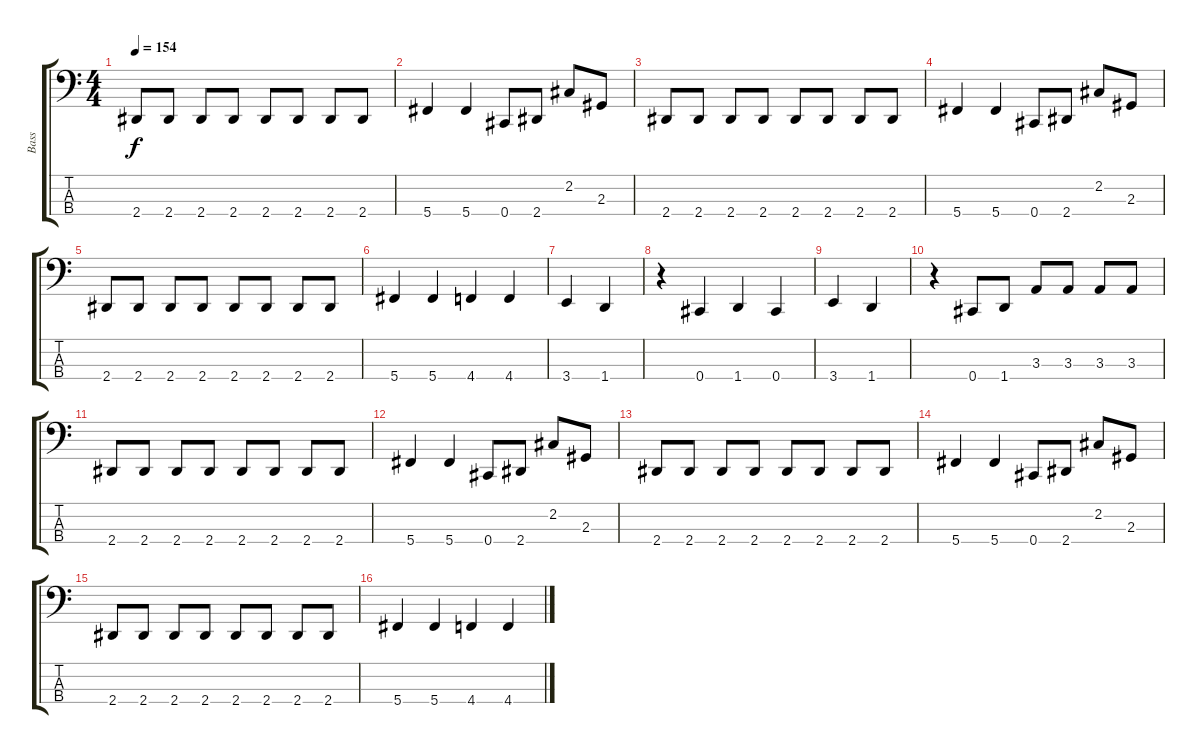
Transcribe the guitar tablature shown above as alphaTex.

\track ("Bass" "Bass") {instrument electricbasspick}
\staff {score tabs}
\tuning (E2 B1 Gb1 Db1) {hide}
\ts (4 4)
\tempo 154
\clef f4
\ks c
2.4.8{dy f instrument electricbasspick} 2.4.8 2.4.8 2.4.8 2.4.8 2.4.8 2.4.8 2.4.8 |
5.4.4 5.4.4 0.4.8 2.4.8 2.2.8 2.3.8 |
2.4.8 2.4.8 2.4.8 2.4.8 2.4.8 2.4.8 2.4.8 2.4.8 |
5.4.4 5.4.4 0.4.8 2.4.8 2.2.8 2.3.8 |
2.4.8 2.4.8 2.4.8 2.4.8 2.4.8 2.4.8 2.4.8 2.4.8 |
5.4.4 5.4.4 4.4.4 4.4.4 |
3.4.4 1.4.4 |
r.4 0.4.4 1.4.4 0.4.4 |
3.4.4 1.4.4 |
r.4 0.4.8 1.4.8 3.3.8 3.3.8 3.3.8 3.3.8 |
2.4.8 2.4.8 2.4.8 2.4.8 2.4.8 2.4.8 2.4.8 2.4.8 |
5.4.4 5.4.4 0.4.8 2.4.8 2.2.8 2.3.8 |
2.4.8 2.4.8 2.4.8 2.4.8 2.4.8 2.4.8 2.4.8 2.4.8 |
5.4.4 5.4.4 0.4.8 2.4.8 2.2.8 2.3.8 |
2.4.8 2.4.8 2.4.8 2.4.8 2.4.8 2.4.8 2.4.8 2.4.8 |
5.4.4 5.4.4 4.4.4 4.4.4
